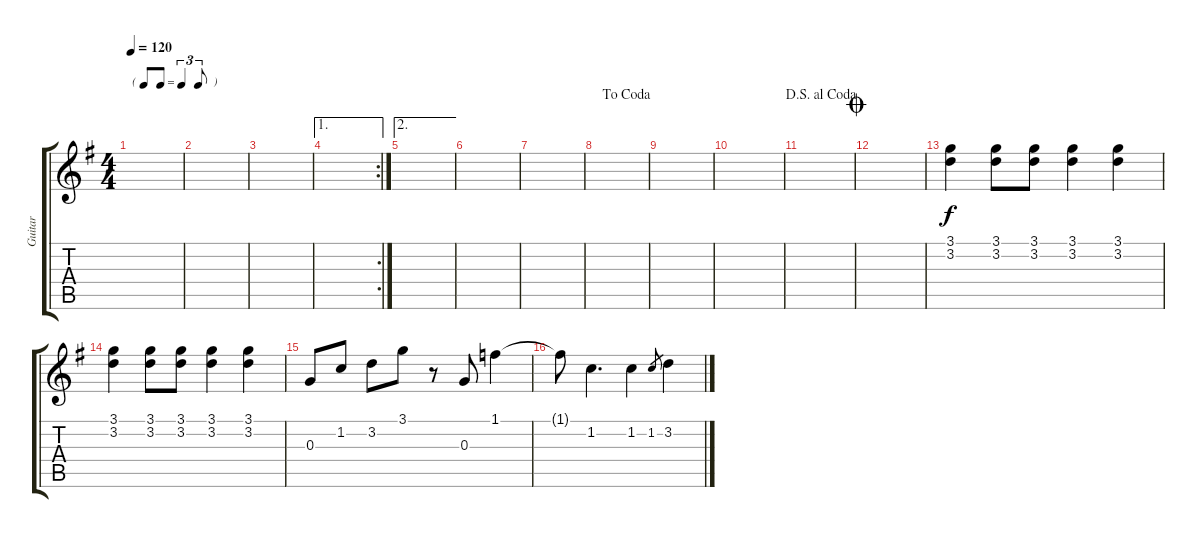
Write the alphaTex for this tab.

\track ("Guitar" "Guitar") {instrument electricguitarclean}
\staff {score tabs}
\tuning (E4 B3 G3 D3 A2 E2) {hide}
\ts (4 4)
\tf triplet8th
\tempo 120
\clef g2
\ks g
|
|
|
\ae 1
\rc 2
|
\ae 2
|
|
|
\jump dacoda
|
|
|
\jump dalsegnoalcoda
|
\jump coda
|
(3.1 3.2).4 (3.1 3.2).8 (3.1 3.2).8 (3.1 3.2).4 (3.1 3.2).4 |
(3.1 3.2).4 (3.1 3.2).8 (3.1 3.2).8 (3.1 3.2).4 (3.1 3.2).4 |
0.3.8 1.2.8 3.2.8 3.1.8 r.8 0.3.8 1.1.4 |
1.1{t}.8 1.2.4{d} 1.2.4 1.2.8{gr} 3.2.4
